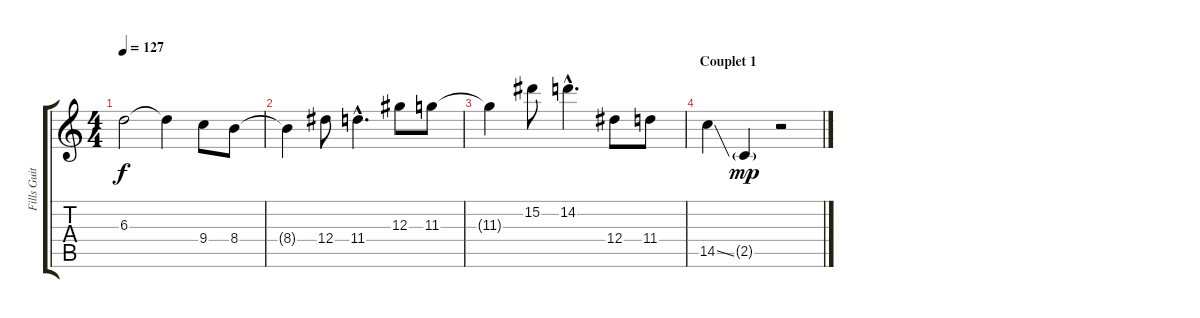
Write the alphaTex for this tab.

\track ("Fills Guitare" "Fills Guit") {instrument overdrivenguitar}
\staff {score tabs}
\tuning (F4 C4 Ab3 Eb3 Bb2 F2) {hide}
\ts (4 4)
\tempo 127
\clef g2
\ks c
6.3{t}.2{dy f} 6.3{t}.4 9.4.8 8.4.8 |
8.4{t}.4 12.4.8 11.4{hac}.4{d} 12.3.8 11.3.8 |
11.3{t}.4 15.2.8 14.2{hac}.4{d} 12.4.8 11.4.8 |
\section ("" "Couplet 1")
14.5{ss}.4 2.5{g}.4{dy mp} r.2
